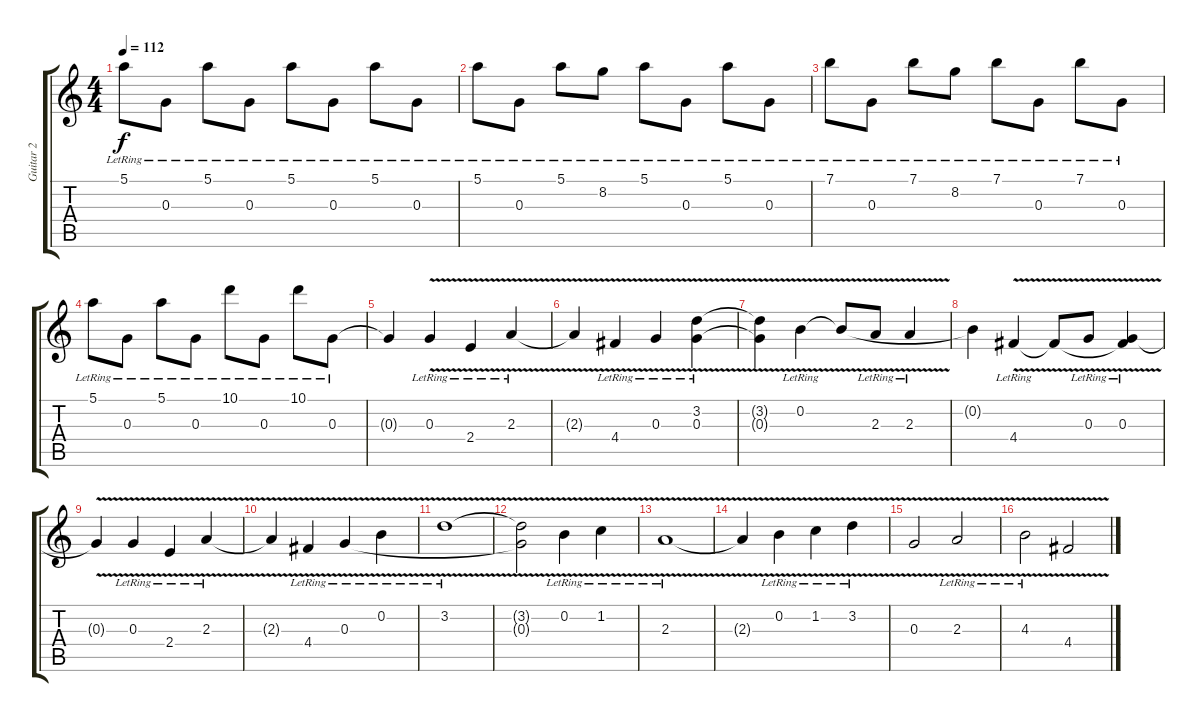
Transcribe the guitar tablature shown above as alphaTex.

\track ("Guitar 2" "Guitar 2") {instrument electricguitarjazz}
\staff {score tabs}
\tuning (E4 B3 G3 D3 A2 E2) {hide}
\ts (4 4)
\tempo 112
\clef g2
\ks c
5.1{lr}.8{dy f} 0.3{lr}.8 5.1{lr}.8 0.3{lr}.8 5.1{lr}.8 0.3{lr}.8 5.1{lr}.8 0.3{lr}.8 |
5.1{lr}.8 0.3{lr}.8 5.1{lr}.8 8.2{lr}.8 5.1{lr}.8 0.3{lr}.8 5.1{lr}.8 0.3{lr}.8 |
7.1{lr}.8 0.3{lr}.8 7.1{lr}.8 8.2{lr}.8 7.1{lr}.8 0.3{lr}.8 7.1{lr}.8 0.3{lr}.8 |
5.1{lr}.8 0.3{lr}.8 5.1{lr}.8 0.3{lr}.8 10.1{lr}.8 0.3{lr}.8 10.1{lr}.8 0.3{lr}.8 |
0.3{t}.4{volume 13} 0.3{v lr}.4 2.4{v lr}.4 2.3{v lr}.4 |
2.3{t}.4 4.4{v lr}.4 0.3{v lr}.4 (3.2{v lr} 0.3{v lr}).4 |
(3.2{t} 0.3{t}).4 0.2{v lr}.4 0.2{t}.8 2.3{v lr}.8 2.3{v lr}.4 |
0.2{t}.4 4.4{v lr}.4 4.4{t}.8 0.3{v lr}.8 (0.3{v lr} 4.4{t}).4 |
0.3{t}.4{volume 12} 0.3{v lr}.4 2.4{v lr}.4 2.3{v lr}.4 |
2.3{t}.4 4.4{v lr}.4 0.3{v lr}.4 0.2{v lr}.4 |
3.2{v lr}.1 |
(3.2{t} 0.3{t}).2 0.2{v lr}.4 1.2{v lr}.4 |
2.3{v lr}.1 |
2.3{t}.4 0.2{v lr}.4 1.2{v lr}.4 3.2{v lr}.4 |
0.3{v}.2 2.3{v lr}.2 |
4.3{v lr}.2 4.4{v}.2
